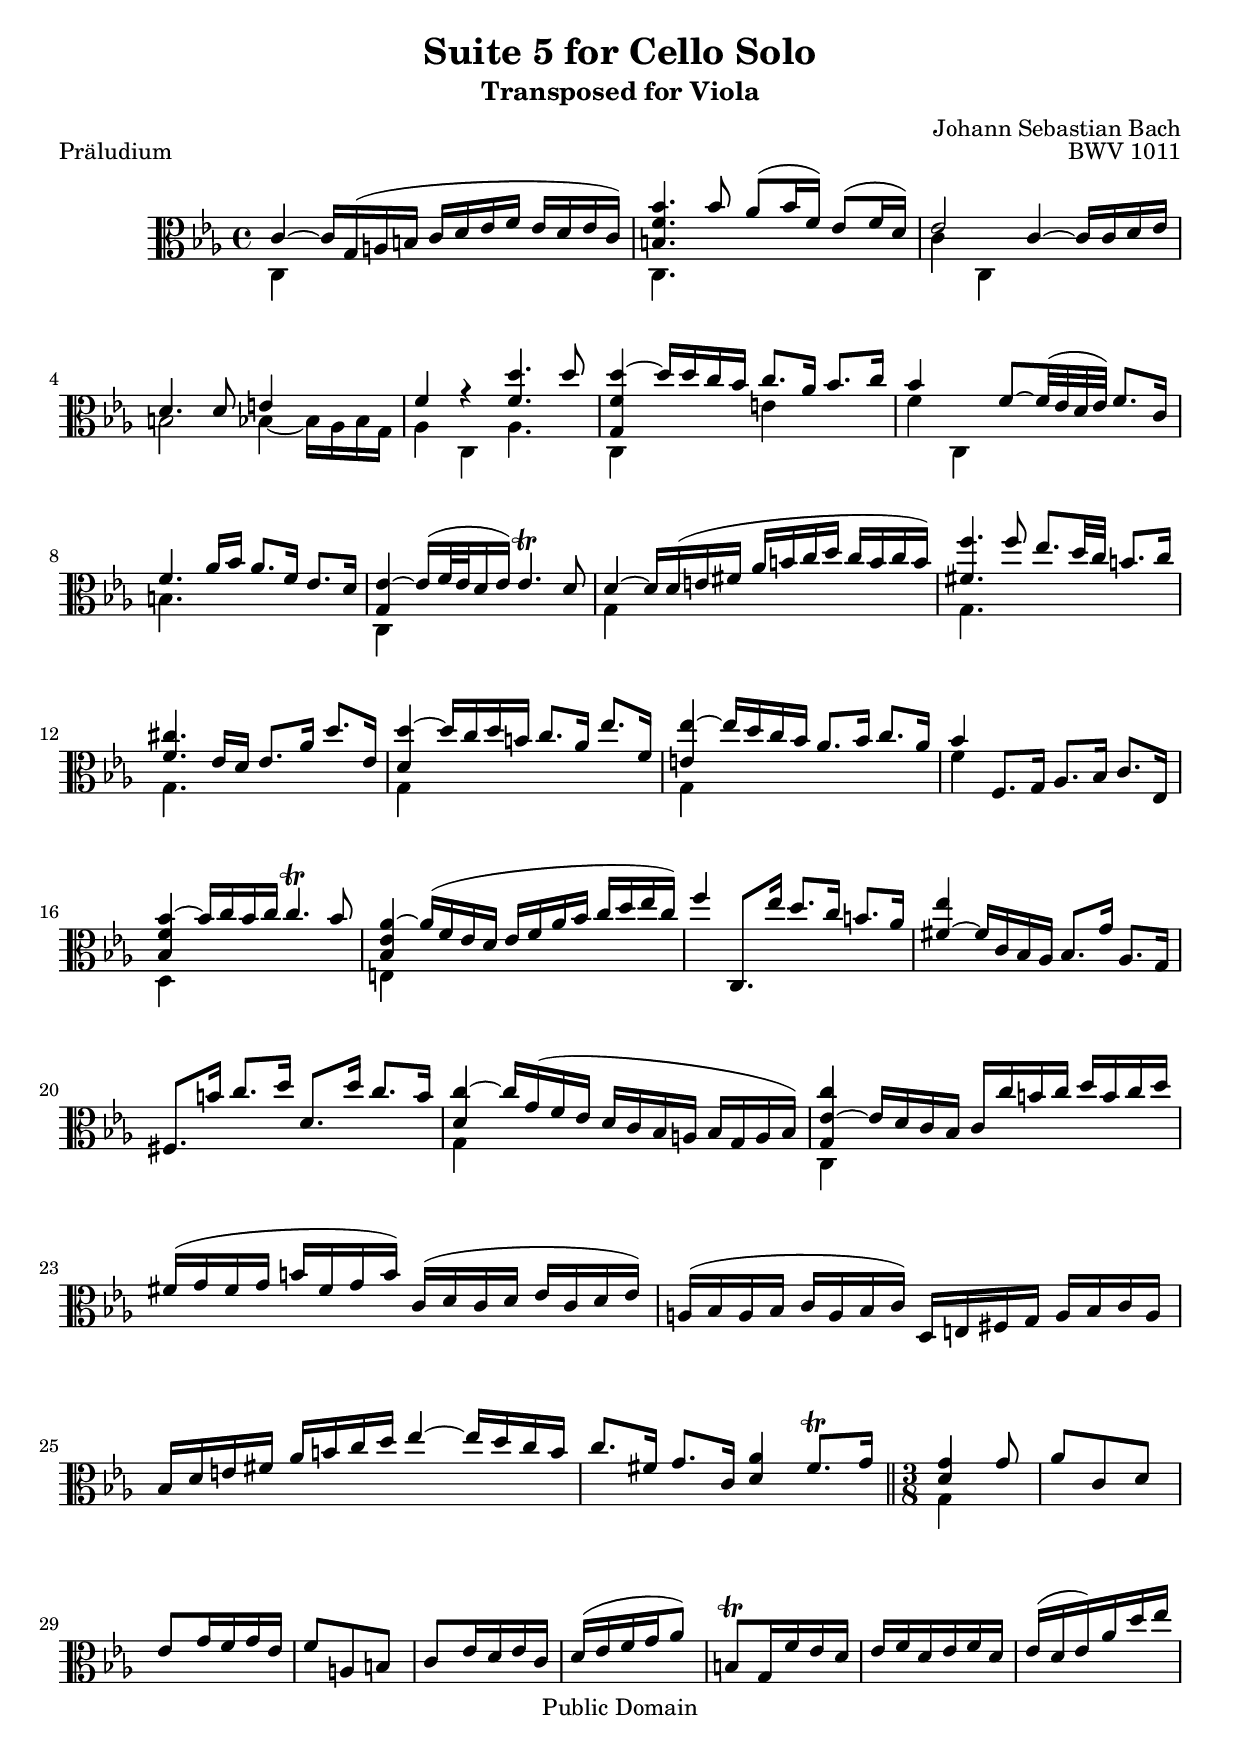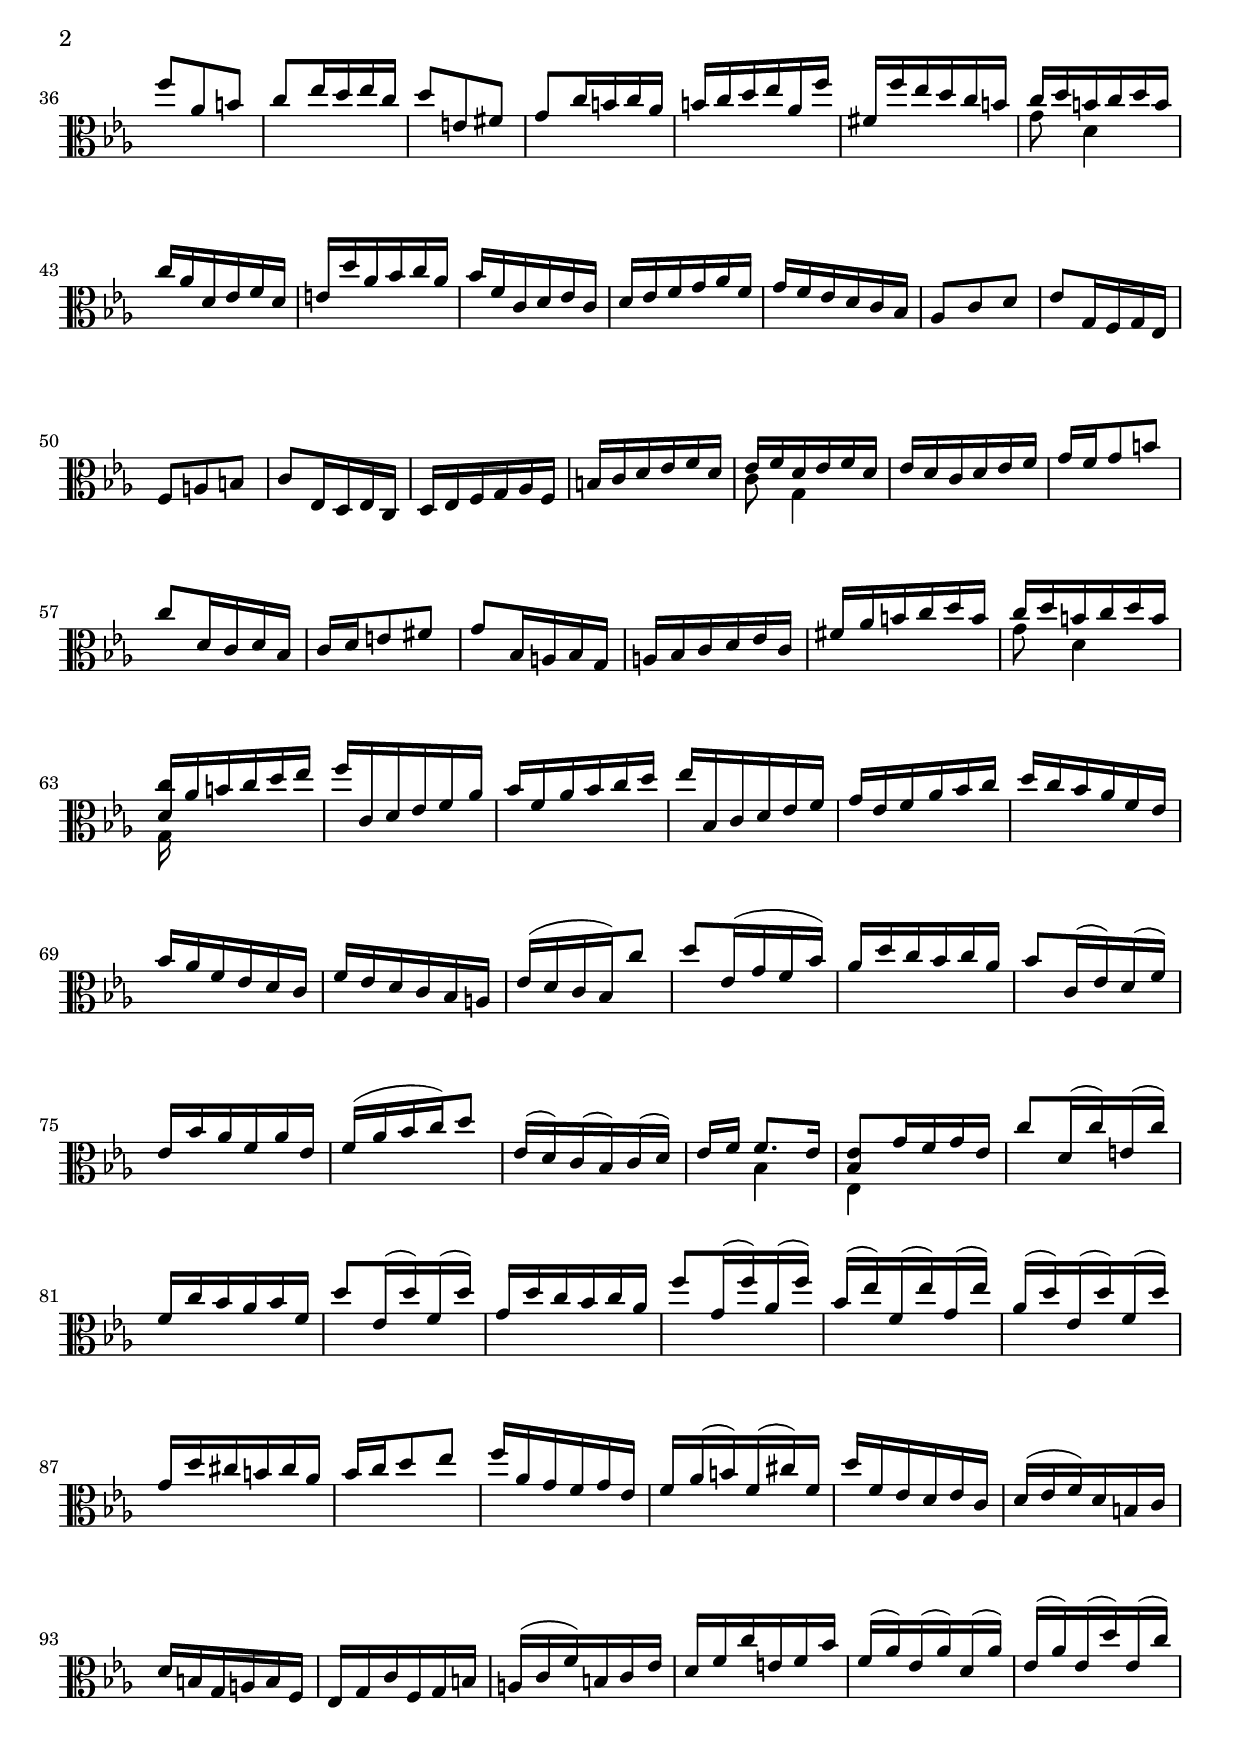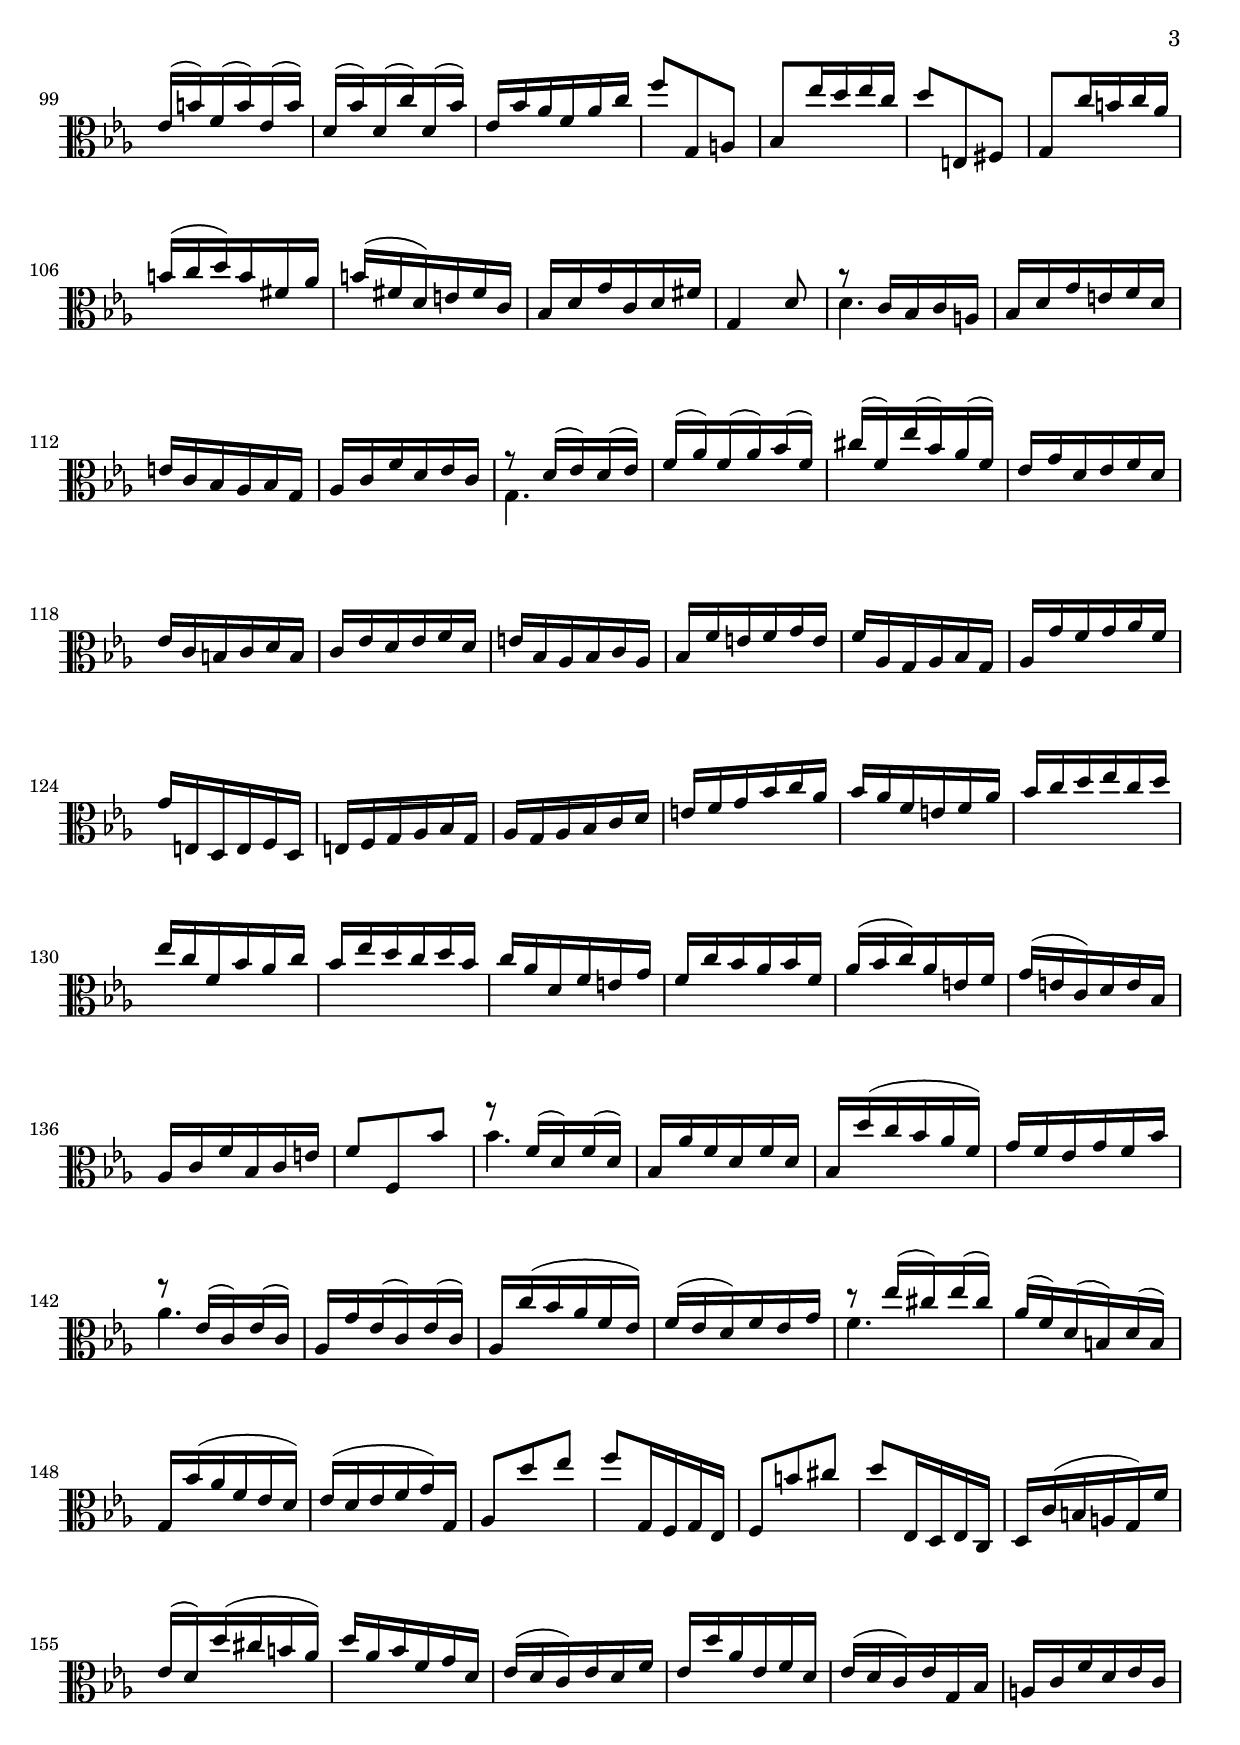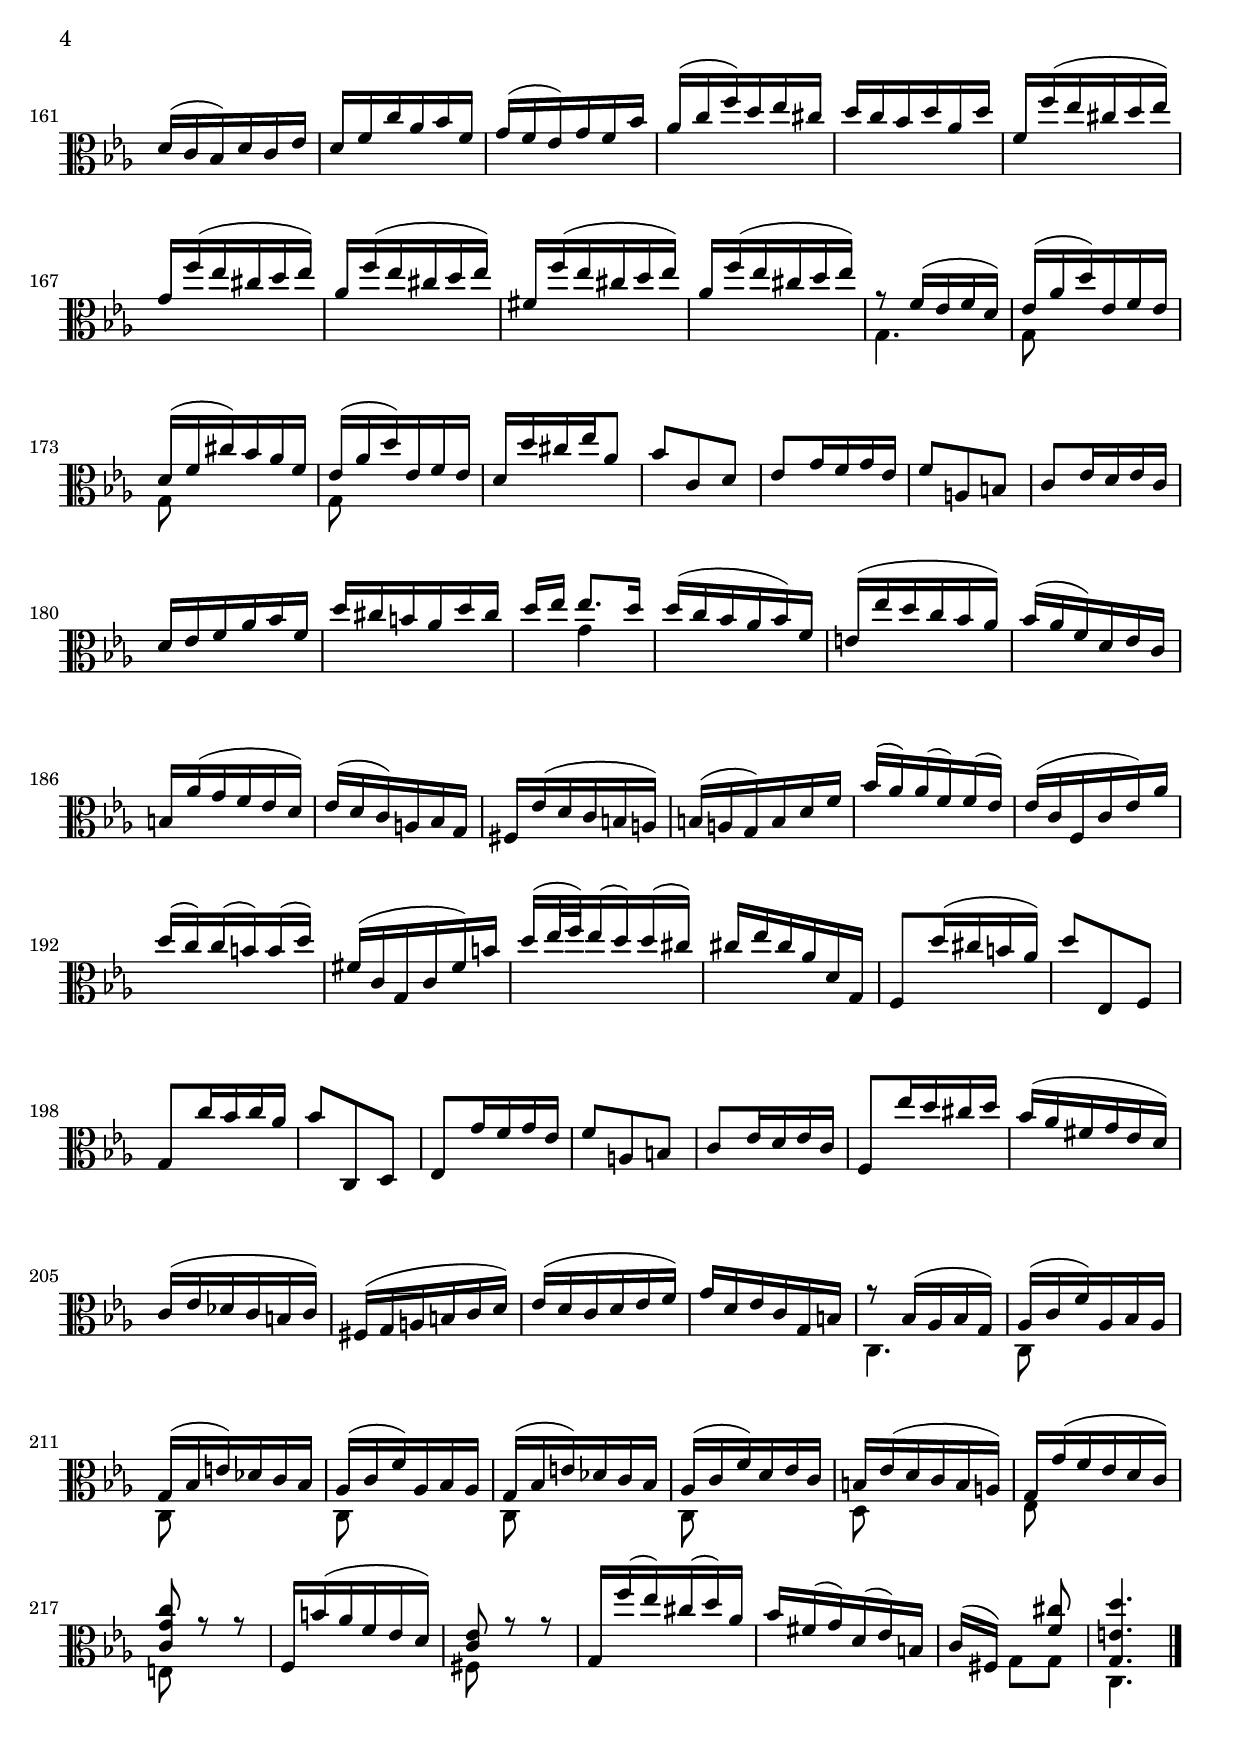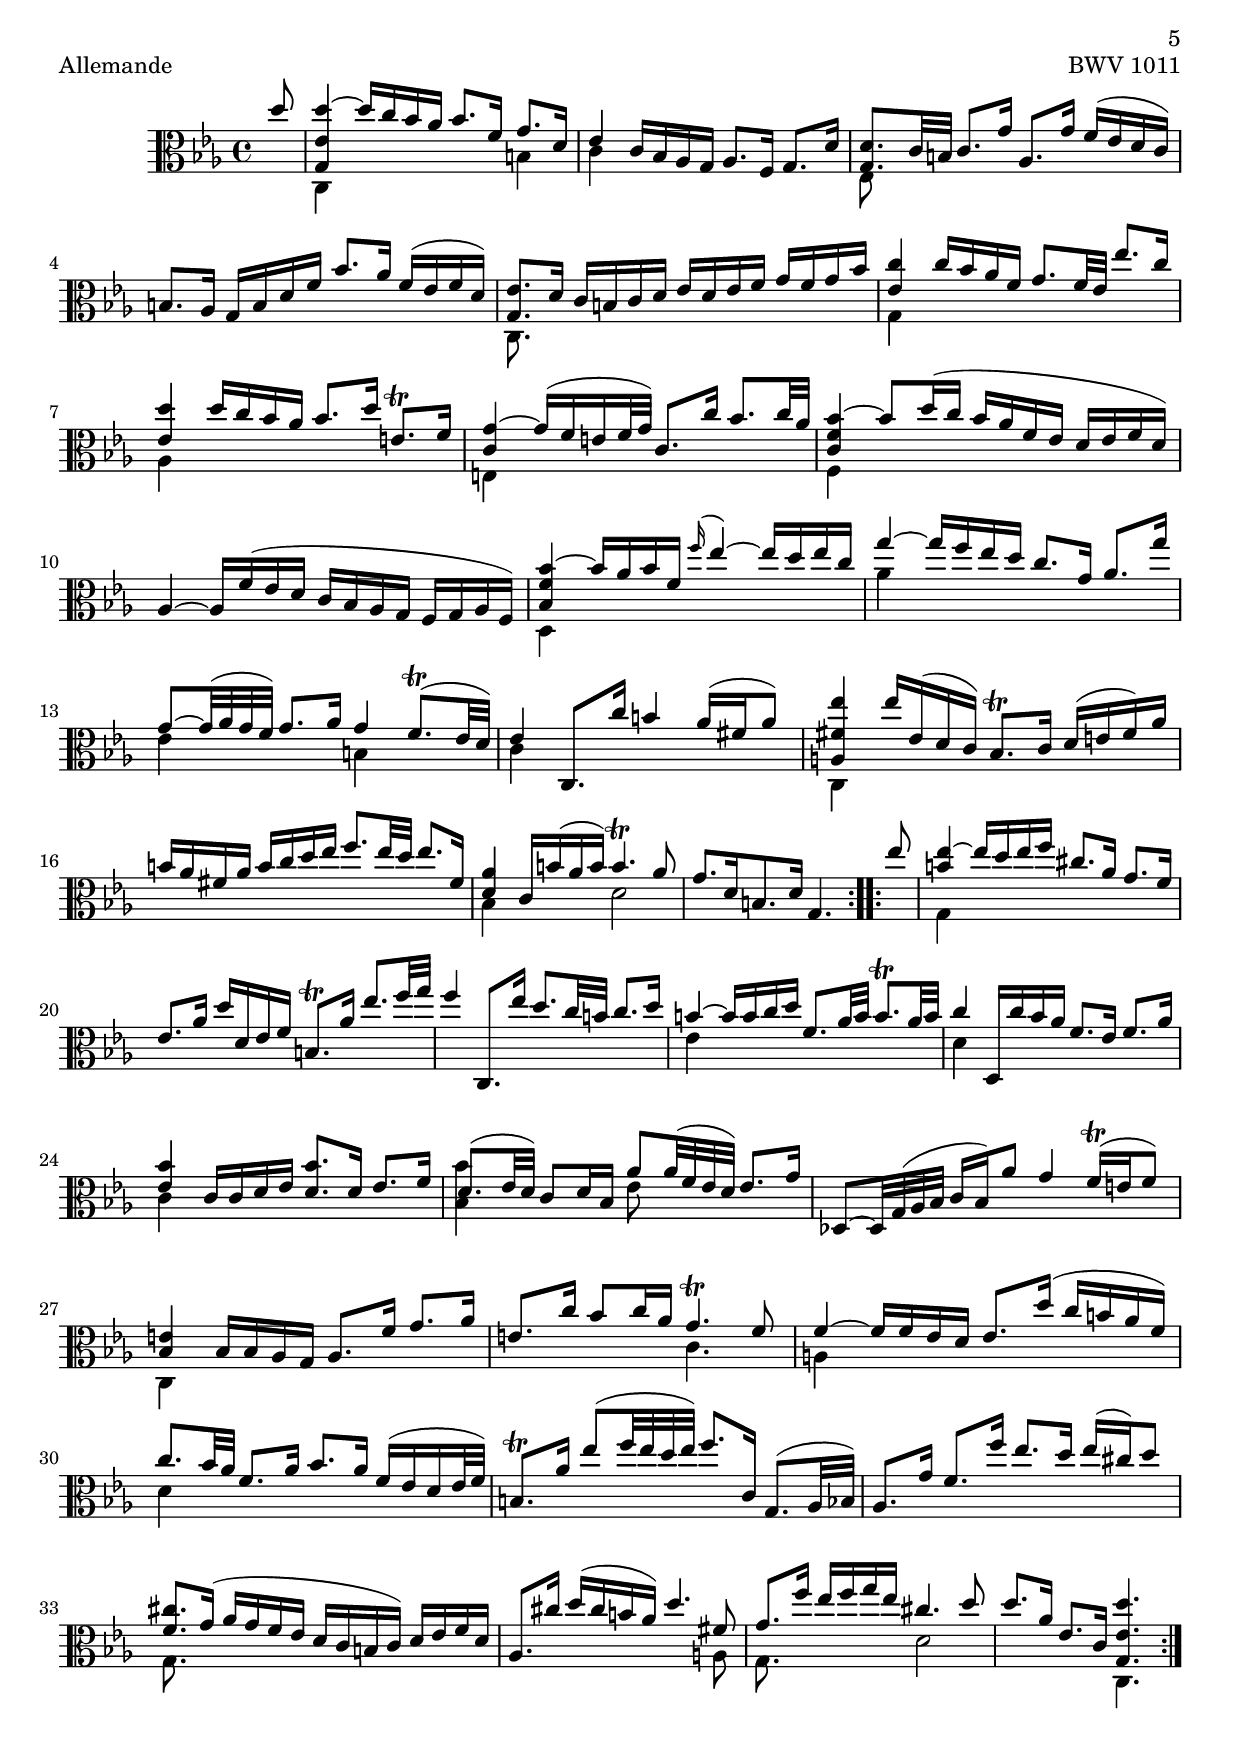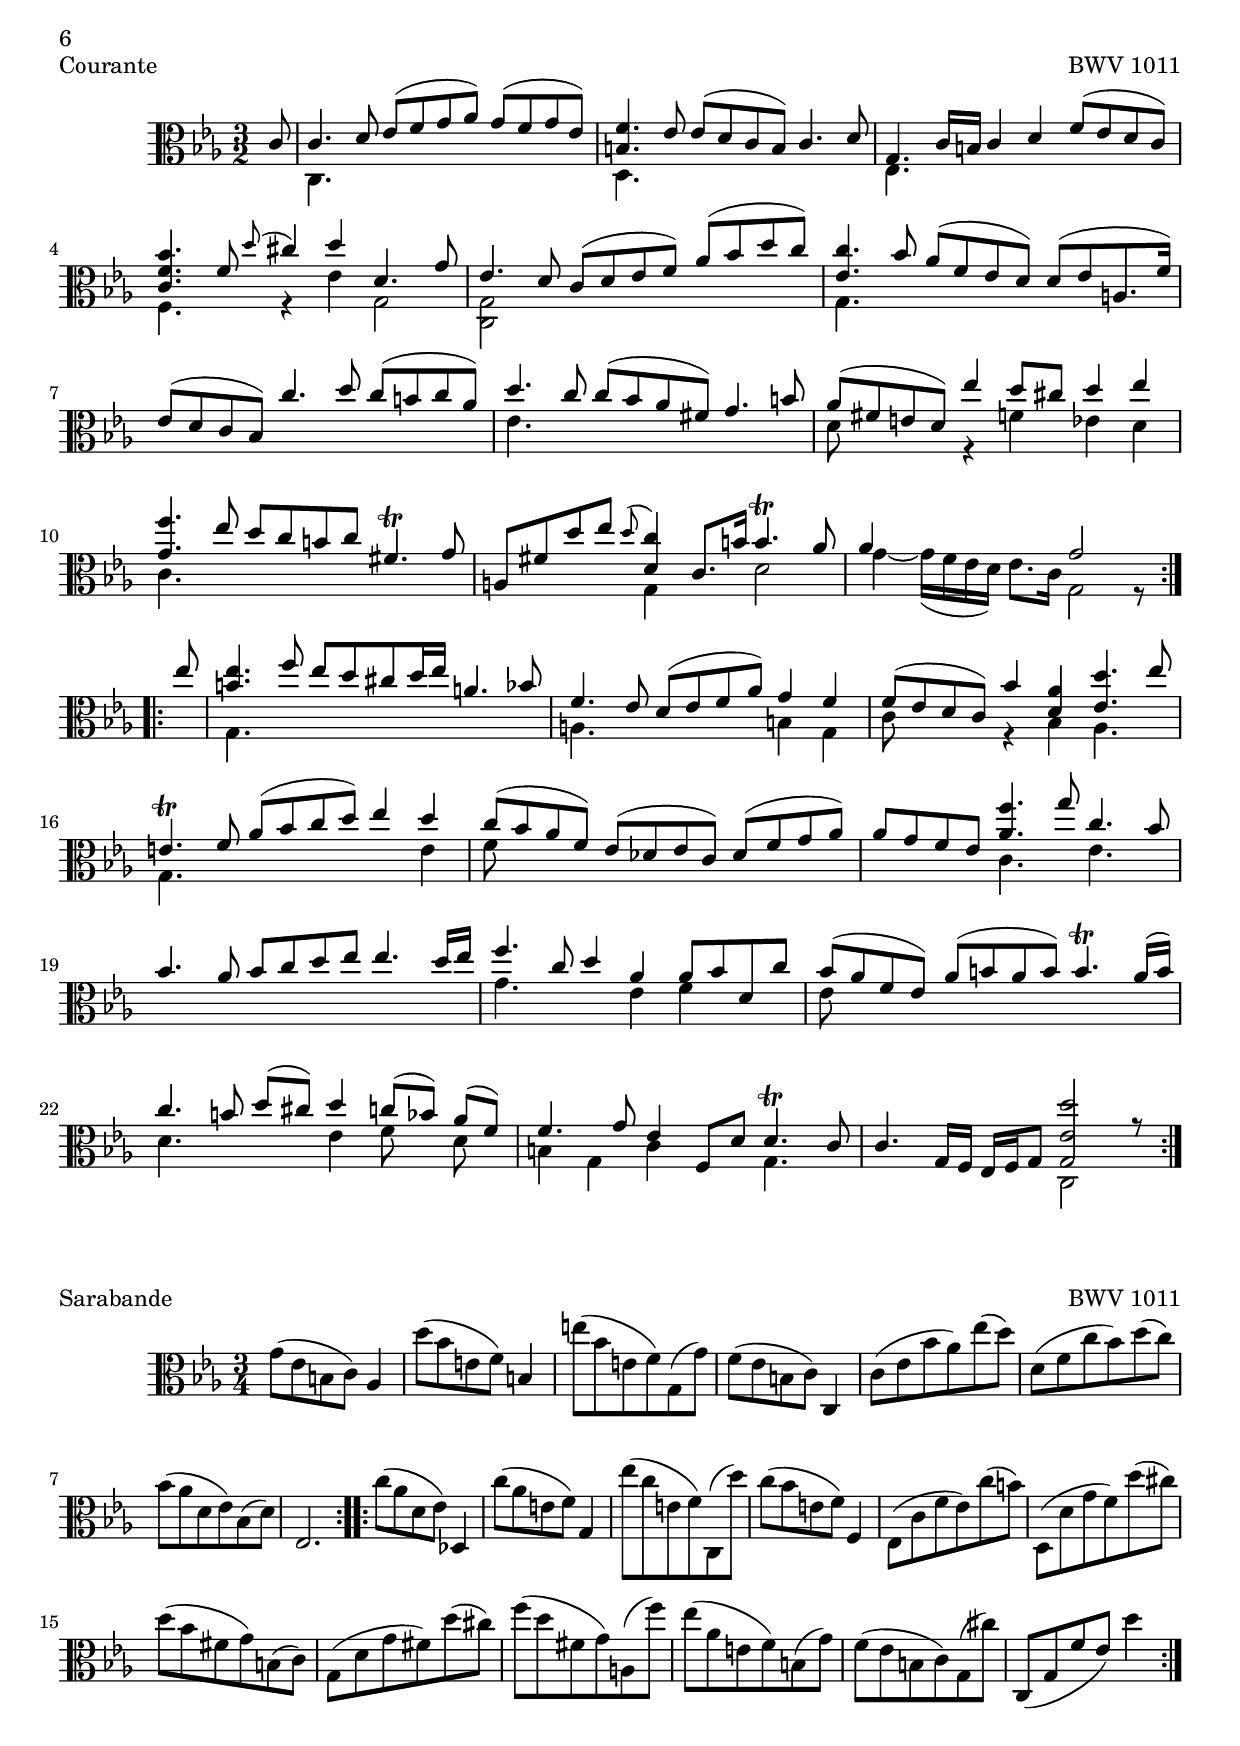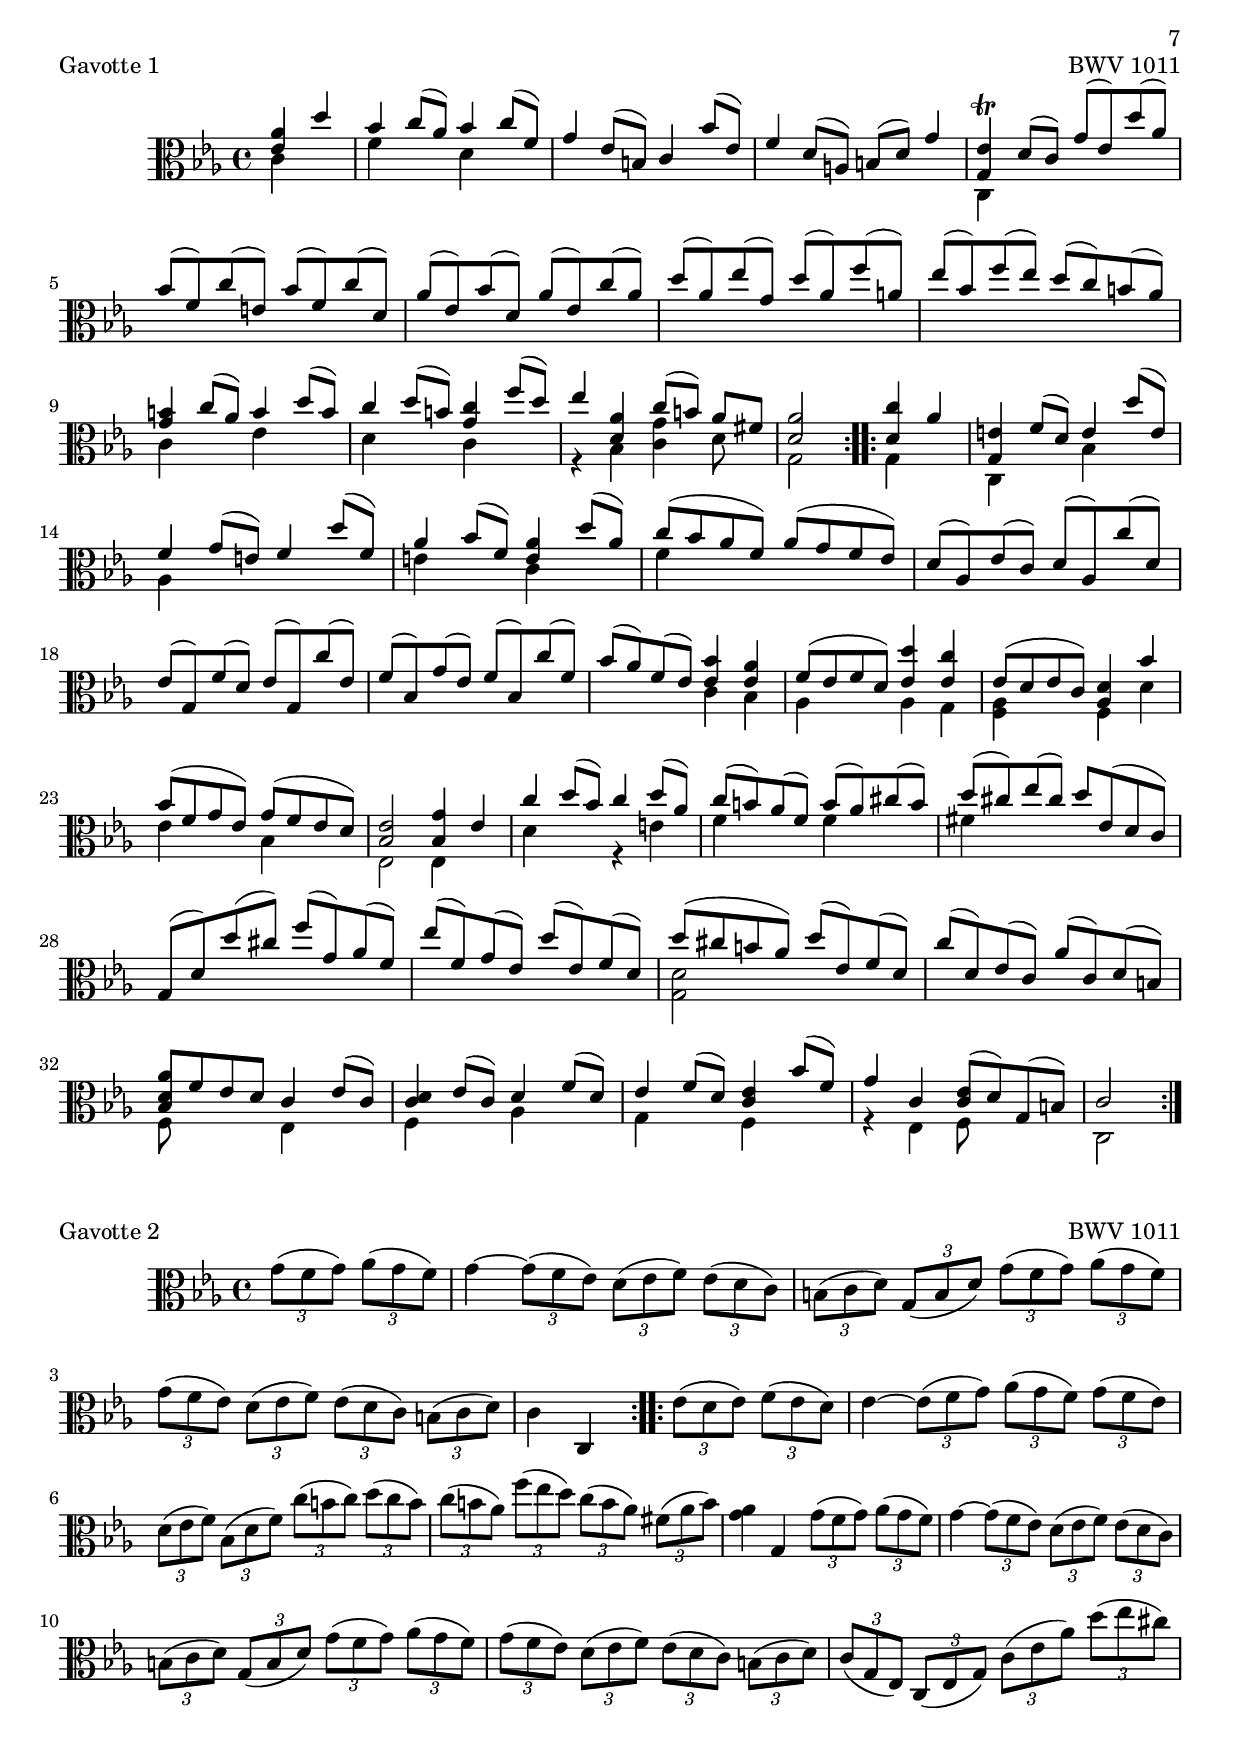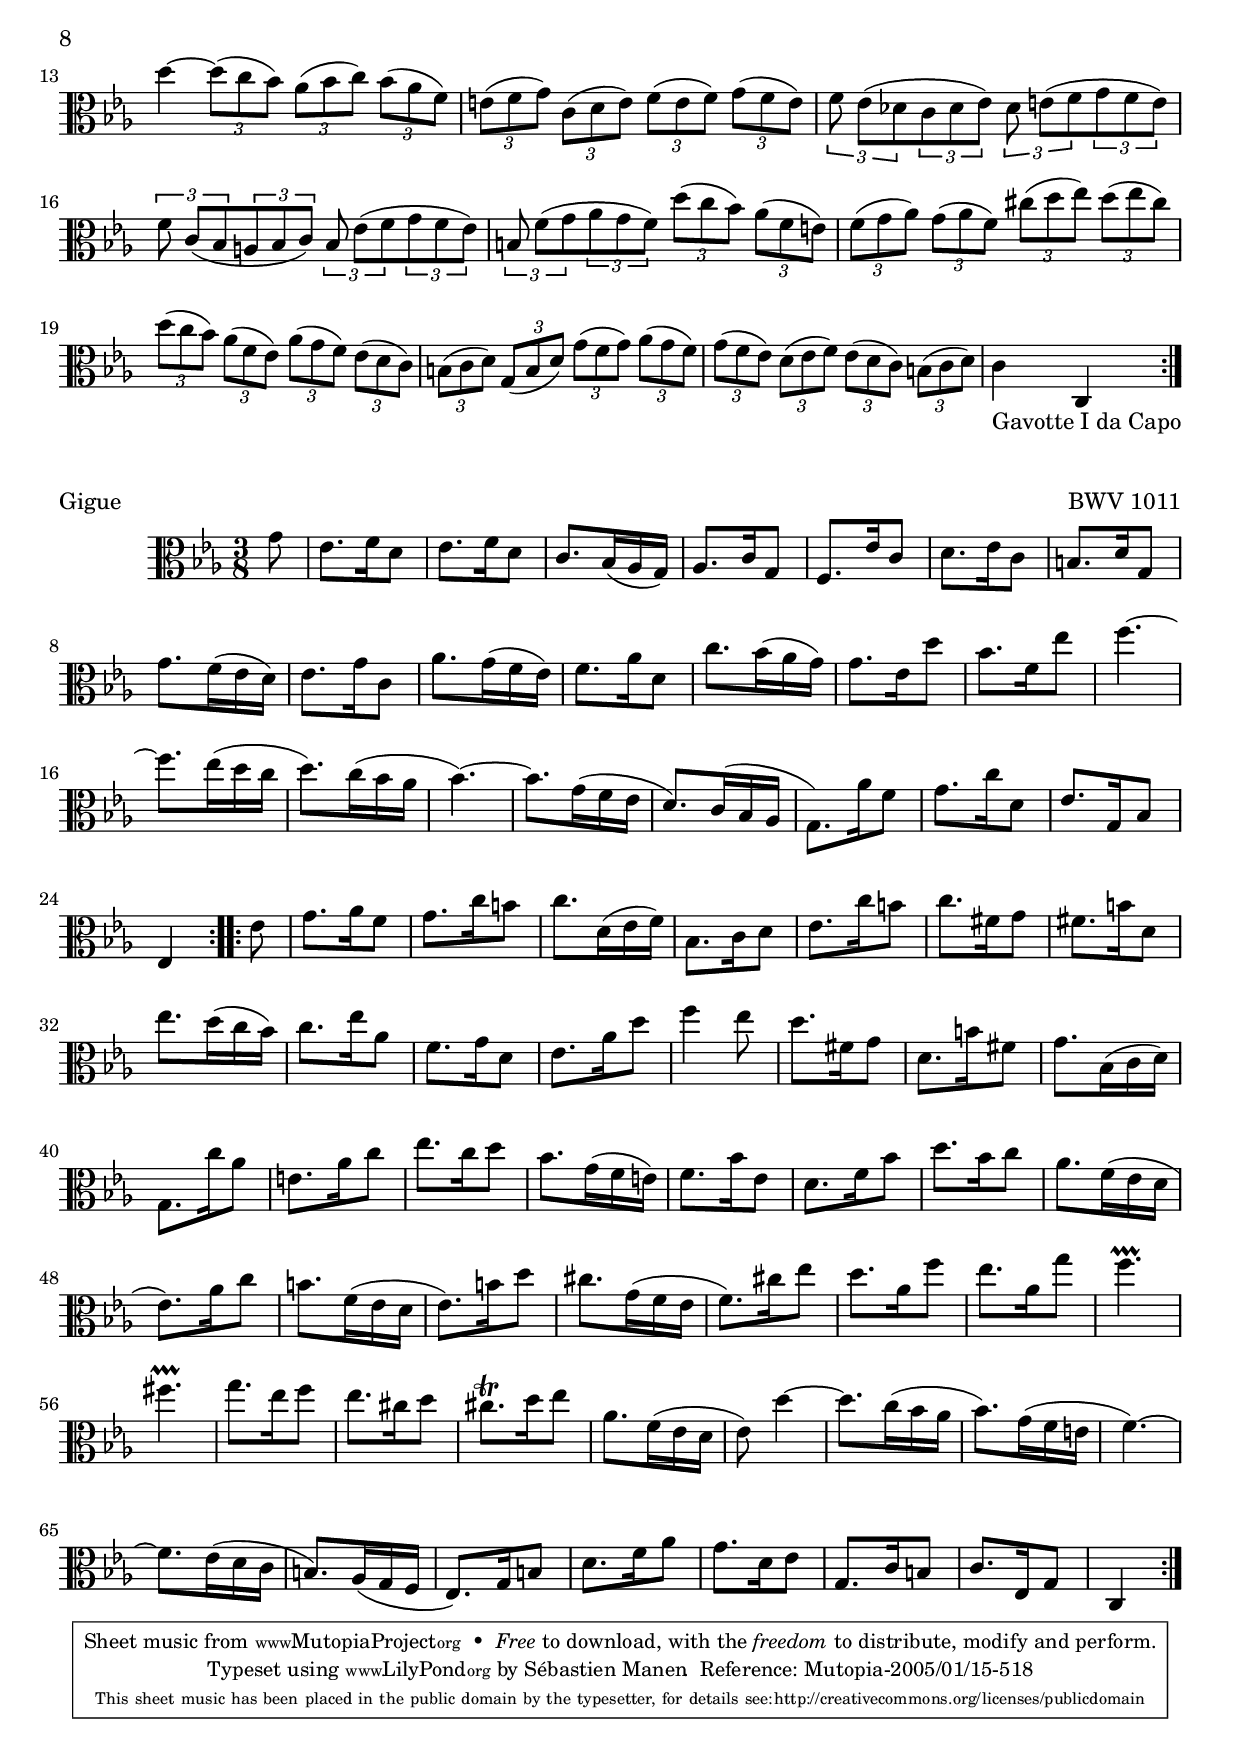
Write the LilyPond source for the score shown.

\version "2.18.2"
% Note - Character set converted to UTF-8 for source repository consistency
% For correct compilation with LilyPond 2.4 this change may need to be reverted

\header {
	title = "Suite 5 for Cello Solo"
	subtitle = "Transposed for Viola"
	opus = "BWV 1011"
	composer = "Johann Sebastian Bach"
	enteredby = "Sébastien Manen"

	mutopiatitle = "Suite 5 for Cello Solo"
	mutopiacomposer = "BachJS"
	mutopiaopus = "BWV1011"
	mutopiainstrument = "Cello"
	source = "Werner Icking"
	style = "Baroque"
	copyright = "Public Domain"
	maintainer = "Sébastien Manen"
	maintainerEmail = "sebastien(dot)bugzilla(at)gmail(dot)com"
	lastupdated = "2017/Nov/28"

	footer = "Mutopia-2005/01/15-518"
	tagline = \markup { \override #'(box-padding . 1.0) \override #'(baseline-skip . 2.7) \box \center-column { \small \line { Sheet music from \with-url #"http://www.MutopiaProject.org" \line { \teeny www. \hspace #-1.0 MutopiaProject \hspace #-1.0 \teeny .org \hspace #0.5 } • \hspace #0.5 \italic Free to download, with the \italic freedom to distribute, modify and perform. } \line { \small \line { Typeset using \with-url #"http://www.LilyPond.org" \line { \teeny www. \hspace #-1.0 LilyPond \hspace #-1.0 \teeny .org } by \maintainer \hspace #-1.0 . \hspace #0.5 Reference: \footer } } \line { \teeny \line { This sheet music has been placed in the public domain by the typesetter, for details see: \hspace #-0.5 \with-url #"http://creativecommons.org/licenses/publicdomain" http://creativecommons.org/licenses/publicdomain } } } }
}

melodyOne =  \relative c {
    \key c \minor 
    \time 4/4
    \set Staff.midiInstrument = "Cello"
    
	c4 ~ c16 [g  (a b ] c [ d es f ] es [ d es c) ] | % 1
	<b f' bes>4. bes'8 as8 [ (bes16 f) ] es8 [ (f16 d) ] | % 2
	es2 c4 ~ c16 [c16 d es ] | % 3
	d4. d8 e4 s4 | % 4
	f4 r4 <f d'>4. d'8 | % 5
	<g,, f' d'>4 ~ d''16 [ d c bes ] c8. [ as16 ] bes8. [ c 16 ] | % 6
	bes4 s4 f8 ~ [f32 ( es d es) ] f8. [ c16 ] | % 7
	f4. as16 [ bes ] as8. [ f16 ] es8. [ d16 ] | % 8
    <g, es'>4 ~ es'16 [ (f32 es d16 es) ] es4. \trill d8 | % 9
    d4 ~ d16 [ d (e fis ] as [ b c d] c [b c b) ] | % 10
	<fis f'>4. f'8 es8. [ d32 c ] b8. [ c16 ] | % 11
	<f, cis'>4. es16 [ d ] es8. [ as16 ] d8. [ es,16 ] | % 12
	<d d'>4 ~ d'16 [ c d b ] c8. [ as16 ] es'8. [ f,16 ] | % 13
	<e es'>4 ~ es'16 [d16 c bes ] as8. [ bes16 ] c8. [ as16 ] | % 14 
	bes4 f,8. [ g16 ] as8. [ bes16 ] c8. [ es,16 ] | % 15
    <bes' f' bes>4 ~ bes'16 [c bes c] c4. \trill bes8 | % 16
    <bes, es as>4 ~ as'16 [(f es d ] es [ f as bes ] c [ d es c) ] | % 17
    f4 c,,8. [ es''16 ] d8. [ c16 ] b8. [ as16 ] | % 18
    <fis es'>4 ~ fis16 [ c16 bes as ] bes8. [ g'16 ] as,8. [ g16 ] | % 19
    fis8. [ b'16 ] c8. [ d16 ] d,8. [ d'16 ] c8. [ b16 ] | % 20
    <d, c'>4 ~ c'16 [g (f es ] d [ c bes a ] bes [ g a bes) ] | % 21
    <g es' c'>4 ~ es'16 [d c bes ] c [ c' b c ] d [ b c d ] | % 22
    fis,16 [ (g fis g ] b [ fis g b) ] c, [ (d c d ] es [c d es) ] | % 23
    a,16 [ (bes a bes ] c [ a bes c) ] d, [ e fis g ] a [ bes c a ] | % 24
    bes16 [ d e fis ] as [ b c d ] es4 ~ es16 [d c b ] | % 25
    c8. [ fis,16 ] g8. [ c,16 ] <d as'>4 fis8. \trill [g16] \bar "||"  % 26

	\time 3/8 
	<d g >4 g8 | % 27
    as8 [c,8 d] | % 28
    es8 [g16 f g es ] | % 29
    f8 [a, b] | % 30
    c8 [es16 d es c ] | % 31
    d16 [( es f g as8)] | % 32
    b,8 \trill [g16 f' es d ] | % 33
    es16 [ f d es f d ] | % 34
    es16 [ (d es) as d es ] | % 35
    f8 [as, b] | % 36
    c8 [es16 d es c ] | % 37
    d8 [e, fis] | % 38
    g8 [c16 b c as ] | % 39
    b16 [ c d es as, f' ] | % 40
    fis,16 [ f' es d c b ] | % 41
    c16 [ d b c d b ] | % 42
    c16 [ as d, es f d ] | % 43
    e16 [ d' as bes c as ] | % 44
    bes16 [ f c d es c ] | % 45
    d16 [ es f g as f ] | % 46
    g16 [ f es d c bes ] | % 47
    as8 [c d] | % 48
    es8 [g,16 f g es ] | % 49
    f8 [a b] | % 50
    c8 [es,16 d es c ] | % 51
    d16 [ es f g as f ] | % 52
    b16 [ c d es f d ] | % 53
    es16 [ f d es f d ] | % 54
    es16 [ d c d es f ] | % 55
    g16 [ f g8 b] | % 56
    c8 [d,16 c d bes ] | % 57
    c16 [ d e8 fis] | % 58
    g8 [bes,16 a bes g ] | % 59
    a16 [ bes c d es c ] | % 60
    fis16 [ as b c d b ] | % 61
    c16 [ d b c d b ] | % 62
    <d, c'>16 [ as' b c d es] | % 63
    f16 [ c, d es f as ] | % 64
    bes16 [ f as bes c d] | % 65
    es16 [ bes, c d es f ] | % 66
    g16 [ es f as bes c ] | % 67
	d16 [ c bes as f es ] | % 68
    bes'16 [ as f es d c ] | % 69
    f16 [ es d c bes a ] | % 70
    es'16 [ (d c bes) c'8] | % 71
    d8 [ es,16 (g f bes) ] | % 72
    as16 [d c bes c as ] | % 73
    bes8 [ c,16 (es) d (f) ] | % 74
    es16 [ bes' as f as es ] | % 75
    f16 [ (as bes c) d8 ] | % 76
    es,16 [ (d) c (bes) c (d) ] | % 77
    es16 [ f ] f8. [es16] | % 78
    <bes es>8 [g'16 f g es ] | % 79
    c'8 [ d,16 (c') e, (c') ] | % 80
    f,16 [ c' bes as bes f ] | % 81
    d'8 [ es,16 (d') f, (d') ] | % 82
    g,16 [ d' c bes c as ] | % 83
    f'8 [ g,16 (f') as, (f') ] | % 84
    bes,16 [ (es) f, (es') g, (es') ] | % 85
    as,16 [ (d) es, (d') f, (d') ] | % 86
    g,16 [ d' cis b cis as ] | % 87
    bes16 [ c16 d8 es] | % 88
    f16 [ as, g f g es ] | % 89
    f16 [ as (b) f (cis') f, ] | % 90
    d'16 [ f, es d es c ] | % 91
    d16 [ (es f) d b c ] | % 92
    d16 [ b g a b f ] | % 93
    es16 [ g c f, g b ] | % 94
    a16 [( c f) b, c es ] | % 95
    d16 [ f c' e, f bes ] | % 96
    f16 [ (as) es (as) d, (as') ] | % 97
    es16 [ (as) es (d') es, (c') ] | % 98
    es,16 [ (b') f (b) es, (b') ] | % 99
    d,16 [ (bes') d, (c') d, (bes') ] | % 100
    es,16 [ bes' as f as c ] | % 101
    f8 [g,,8 a8 ]| % 102
    bes8 [ es'16 d es c ] | % 103
    d8 [e,,8 fis8 ]| % 104
    g8 [ c'16 b c as ] | % 105
    b16 [ (c d ) b fis as ] | % 106
    b16 [ (fis d) e fis c ] | % 107
    bes16 [ d g c, d fis ] | % 108
    g,4 d'8 | % 109
	r8 c16 [ bes c a ] | % 110
    bes16 [ d g e f d ] | % 111
    e16 [ c bes as bes g ] | % 112
    as16 [ c f d es c ] | % 113
    r8 d16 [ (es) d (es)] | % 114
    f16 [ (as) f (as) bes (f) ] | % 115
    cis'16 [ (f,) es' (bes) as (f) ] | % 116
    es16 [ g d es f d ] | % 117
    es16 [ c b c d b ] | % 118
    c16 [ es d es f d ] | % 119
    e16 [ bes as bes c as ] | % 120
    bes16 [ f' e f g e ] | % 121
    f16 [ as, g as bes g ] | % 122
    as16 [ g' f g as f ] | % 123
    g16 [ e, d e f d ] | % 124
    e16 [ f g as bes g ] | % 125
    as16 [ g as bes c d ] | % 126
    e16 [ f g bes c as ] | % 127
    bes16 [ as f e f as ] | % 128
    bes16 [ c d es c d ] | % 129
    es16 [ c f, bes as c ] | % 130
    bes16 [ es d c d bes ] | % 131
    c16 [ as d, f e g ] | % 132
    f16 [ c' bes as bes f ] | % 133
    as16 [ (bes c) as e f ] | % 134
    g16 [ (e c) d e bes ] | % 135
    as16 [ c f bes, c e ] | % 136
    f8 f,8 bes'8 | % 137
    r8 f16 [ (d) f (d) ] | % 138
    bes16 [ as' f d f d ] | % 139
    bes16 [ d' (c bes as f) ] | % 140
    g16 [ f es g f bes ] | % 141
    r8 es,16 [ (c) es (c) ] | % 142
    as16 [ g' es (c) es (c) ] | % 143
    as16 [ c' (bes as f es) ] | % 144
    f16 [ (es d) f es g ] | % 145
	r8 es'16 [ (cis) es (cis) ] | % 146
    as16 [ (f) d (b) d (b) ] | % 147
    g16 [ bes' (as f es d) ] | % 148
    es16 [ (d es f g) g, ] | % 149
    as8 [d' es] | % 150
    f8 [g,,16 f g es ] | % 151
    f8 [b' cis] | % 152
    d8 [es,,16 d es c ] | % 153
    d16 [ c' (b a g) f' ] | % 154
    es16 [ (d) d' ( cis b as) ] | % 155
    d16 [ as bes f g d ] | % 156
    es16 [ (d c) es d f ] | % 157
    es16 [ d' as es f d ] | % 158
    es16 [ (d c) es g, bes ] | % 159
    a16 [ c f d es c ] | % 160
    d16 [ (c bes) d c es ] | % 161
    d16 [ f c' as bes f ] | % 162
    g16 [ (f es) g f bes ] | % 163
    as16 [ (c f) d es cis ] | % 164
    d16 [ c bes d as d ] | % 165
    f,16 [ f' (es cis d es) ] | % 166
    g,16 [ f' (es cis d es) ] | % 167
    as,16 [ f' (es cis d es) ] | % 168
    fis,16 [ f' (es cis d es)] | % 169
    as,16 [ f' (es cis d es) ] | % 170
    r8 f,16 [ (es f d) ] | % 171
    es16 [ (as d) es, f es ] | % 172
    d16 [ (f cis') bes as f ] | % 173
    es16 [ (as  d) es, f es ] | % 174
    d16 [ d' cis es as,8 ] | % 175
    bes8 [c, d] | % 176
    es8 [g16 f g es ] | % 177
    f8 [a, b] | % 178
    c8 [ es16 d es c ] | % 179
    d16 [ es f as bes f ] | % 180
    d'16 [ cis b as d cis ] | % 181
    d16 [es] es8. [d16]] | % 182
    d16 [ (c bes as bes) f ] | % 183
    e16 [ (es' d c bes as) ] | % 184
    bes16 [(as f) d es c ] | % 185
    b16 [ as' (g f es d) ] | % 186
    es16 [ (d c) a bes g ] | % 187
    fis16 [ es' (d c b a) ] | % 188
    b16 [ (a g) b d f ] | % 189
    bes16 [ (as) as (f) f (es) ] | % 190
    es16 [ (c f, c' es) as ] | % 191
    d16 [ (c) c (b) b (d) ] | % 192
    fis,16 [ (c g c fis) b ] | % 193
    d16 [ (es32 f) es16 (d) d (cis) ] | % 194
    cis16 [ es cis as d, g, ] | % 195
    f8 [d''16 ( cis b as) ] | % 196
    d8 [es,, f] | % 197
    g8 [c'16 bes c as] | % 198
    bes8 [c,, d] | % 199
    es8 [g'16 f g es ] | % 200
    f8 [a, b] | % 201
    c8 [es16 d es c ] | % 202
    f,8 [es''16 d cis d ] | % 203
    bes16 [ (as fis g es d) ] | % 204
    c16 [ (es des c b c) ] | % 205
    fis,16 [ (g a b c d) ] | % 206
    es16 [ (d c d es f) ] | % 207
    g16 [ d es c g b ] | % 208
    r8 bes16 [ (as bes g) ] | % 209
    as16 [ (c f) as, bes as ] | % 210
    g16 [ (bes e) des c bes ] | % 211
    as16 [ (c f) as, bes as ] | % 212
    g16 [ (bes e) des c bes ] | % 213
    as16 [ (c f) d es c ] | % 214
    b16 [ es (d c b a) ] | % 215
    g16 [ g' (f es d c) ] | % 216
    <c g' c>8 r8 r8 | % 217
    f,16 [ b' (as f es d) ] | % 218
    <c es>8 r8 r8 | % 219
    g16 [ f'' (es) cis (d) as ] | % 220
    bes16 [ fis (g) d (es) b ] | % 221
    c16 [ (fis,) ] s8 <f' cis'> | % 222
    <g, e' d'>4. \bar "|." % 223

    }

melodyTwo =  \relative c, {
	c4 s2. | % 1
	c4. s2 s8 | % 2
    c'4 c,4 s2 | % 3
	b'2 bes4 ~ bes16 [ as bes g] | % 4
    as4 c,4 as'4. s8 | % 5
    c,4 s4 e'4 s4 | % 6
	f4 c,4 s2 | % 7
    b'4. s2 s8 | % 8
	c,4 s2. | % 9
	g'4 s2. | % 10
	g4. s8 s2 | % 11
	g4. s8 s2 | % 12
	g4 s2. | % 13
    g4 s2. | % 14
	f'4 s2. | % 15
    d,4 s2. | % 16
	e4 s2. | % 17
	s1*3 | % 20
	g4 s2. | % 21
	c,4 s2. | % 22
	s1*4   \bar "||"   % 26
	
	\time 3/8
	g'4 s8 | % 27
    s4.*14 | % 41
	g'8 d4 | % 42
    s4.*11 | % 53
    c8 g4 | % 54
	s4.*7 | % 61
    g'8 d4 | % 62
    g,16 s16 s4 | % 63
	s4.*14 | % 76
    s8 bes4 | % 77
    es,4 s8 | % 78
	s4.*30 | % 109
	d'4. | % 110
	s4.*3 | % 113
	g,4. | % 114
	s4.*23 | % 137
	bes'4. | % 138
	s4.*3 | % 141
	as4. | % 142
	s4.*3 | % 144
	f4. | % 145
	s4.*24 | % 170
    g,4. | % 171
	g8 s4 | % 172
    g8 s4 | % 173
    g8 s4 | % 174
    s4.*7 | % 181
	s8 g'4 | % 182
    s4.*26 | % 208
	c,,4. | % 209
    c8 s4 | % 210
    c8 s4 | % 211
    c8 s4 | % 212
    c8 s4 | % 213
    c8 s4 | % 214
    d8 s4 | % 215
    es8 s4 | % 216
    e8 s4 | % 217
	s4. | % 218
    fis8 s4 | % 219
	s4.*2 | % 220
	s8 g8 [ g ] | % 221
    c,4.  \bar "|." % 222

    }


% The score definition

prelude = << \melodyOne \\ \melodyTwo >>


melodyOne =  \relative d' {
    \key c \minor 
    \time 4/4
    \set Staff.midiInstrument = "cello"
    
    \repeat volta 2 {
		\partial 8 d8 | % 0
		<g,, es' d'>4 ~ d''16 [ c16 bes as ] bes8. [ f16 ] g8. [ d16 ] | % 1
		es4 c16 [ bes as g ] as8. [ f16 ] g8. [ d'16 ] | % 2
		<g, d'>8. [ c32 b32 ] c8. [ g'16 ] as,8. [ g'16 ] f [ (es d c) ] | % 3
		b8. [ as16 ] g [ b d f ] bes8. [ as16 ] f [ (es f d) ] | % 4
		<g, es'>8. [ d'16 ] c [ b c d ] es [ d es f ] g [ f g bes ] | % 5
		<es, c'>4 c'16 [bes as f ] g8. [ f32 es32 ] es'8. [ c16 ] | % 6
		<es, d'>4 d'16 [ c16 bes as] bes8. [ d16 ] e,8. \trill [ f16 ] | % 7
		<c g'>4 ~ g'16 [ (f e f32 g) ] c,8. [ c'16 ] bes8. [ c32 as ] | % 8
		<c, f bes>4 ~ bes'8 [ d16 (c ] bes [ as f es ] d [ es f d) ] | % 9
		as4 ~ as16 [f' (es d] c [bes as g] f [g as f)] | % 10
		< bes f' bes>4 ~ bes'16 [ as bes f] \appoggiatura f'16 es4 ~ es16 [d es c] | % 11
		g'4 ~ g16 [ f es d] c8. [ g16 ] as8. [ g'16] | % 12
		g,8 ~ [ g32 ( as g f)] g8. [as16] g4 f8. \trill [ (es32 d)] | % 13
		es4 c,8. [c''16] b4 as16 [ (fis as8) ] | % 14
		<a, fis' es'>4 es''16 [ es, ( d c) ] bes8. \trill [ c16 ] d [ (e fis) as ] | % 15
		b16 [ as  fis as ] b [ c d es ] f8. [ es32 d32 ] es8. [ fis,16 ] | % 16
		<d as'>4 c16 [  b' ( as b)] b4. \trill as8 | % 17
		g8. [ d16 b8. d16] g,4. % 18
	}
	\repeat volta 2 {
		es''8 | % 0
		<b es>4 ~ es16 [ d es f ] cis8. [ as16 ] g8. [ f16 ] | % 19
		es8. [ as16 ] d [ d, es f ] b,8. \trill [ as'16 ] es'8. [ f32 g ] | % 20
		f4 c,,8. [ es''16 ] d8. [ c32 b ] c8. [ d16 ] | % 21
		b4 ~ b16 [ b c d ] f,8. [ as32 b ] b8. \trill [ as32 b] | % 22
		c4 d,,16 [ c'' bes as ] f8. [ es16 ] f8. [ as16 ] | % 23
		<es bes'>4 c16 [c d es ] <d bes'>8. [ d16 ] es8. [ f16 ] | % 24
		d8. [ (es32 d) ] c8 [ d16 bes ] as'8 [as32 (f es d)] es8. [ g16 ] | % 25
		des,8 ~ [ des32 g (as bes ] c16 [ bes) as'8 ] g4 f16 \trill [ (e f8) ] | % 26
		<bes, e>4 bes16 [ bes as g ] as8. [ f'16 ] g8. [ as16 ] | % 27
		e8. [ c'16 ] bes8 [ c16 as ] g4. \trill f8 | % 28
		f4 ~ f16 [ f es d ] es8. [ d'16 ] (c [ b as f) ] | % 29
		c'8. [ bes32 as ] f8. [ as16 ] bes8. [ as16 ] f [ (es d es32 f) ] | % 30
		b,8. \trill [ as'16 ] es'8 [ (f32 es d es) ] f8. [ c,16 ] g8. [ (as32 bes) ] | % 31
		as8. [ g'16 ] f8. [ f'16 ] es8. [ d16 ] es [ (cis) d8 ] | % 32
		<f, cis'>8. [g16 ] (as [ g f es ] d [ c  b c)] d [ es f d ] | % 33
		as8. [ cis'16 ] d [ (cis b as)] d4. fis,8 | % 34
		g8. [ f'16 ] es [ f g es ] cis4. d8 | % 35
		d8. [ as16 ] es8. [ c16 ] <g es' d'>4.  % 36

	}
}


melodyTwo =  \relative c {
    \repeat volta 2 {
		\partial 8 s8 | % 0
		c,4 s2 b'4 | % 1
		c4 s2. | % 2
		es,8 s4. s2 | % 3
		s1 | % 4
		c8. s16 s2. | % 5
		g'4 s2. | % 6
		as4 s2. | % 7
		e4 s2. | % 8
    	f4 s2. | % 9
		s1 | % 10
    	d4 s2. | % 11
		as''4 s2. | % 12
    	es4 s4 b4 s4 | % 13
		c4 s2. | % 14
		c,4 s2. | % 15
    	s1 | % 16
    	bes'4 s4 d2 | % 17
		s2 s4 s8 % 18
	}
	
	\repeat volta 2 {
		 s8 | % 0
		g,4 s2. | % 19
		s1*2| % 21
		es'4 s2. | % 22
		d4 s2. | % 23
		c4 s2. | % 24
		<bes bes'>4 s4 es8 s4. | % 25
		s1 | % 26
		c,4 s2. | % 27
		s2 c'4. s8 | % 28
		a4 s2. | % 29
		d4 s2. | % 30
		s1 | % 31
		s1 | % 32
		g,8. s16 s2. | % 33
		s2. s8 a8 | % 34
		g8. s16 s4 d'2 | % 35
		s2 c,4. % 36
 	}    
}


% The score definition

allemande = << \melodyOne \\ \melodyTwo >>

melodyOne =  \relative c {
    \set Staff.midiInstrument = "cello"
    \key c \minor 
    \time 3/2
    
    \repeat volta 2{
		\partial 8 c8 | % 0
		c4. d8 es [ (f g as) ] g [ (f g es) ] | % 1
		<b f'>4. es8 es [ (d c b) ] c4. d8 | % 2
		g,4. c16 [ b16 ] c4 d4 f8 [ (es d c) ] | % 3
		<c f bes>4. f8 \appoggiatura d'8 cis4 d4 d,4. g8 | % 4
		es4. d8 c [(d es f)] as [(bes d c)] | % 5
		<es, c'>4. bes'8 as [( f es d)] d [( es a,8. f'16)] | % 6
		es8 [(d c bes)] c'4. d8 c [( b c as)] | % 7
		d4. c8 c [(bes as fis)] g4. b8 | % 8
		as8 [( fis e d)] es'4 d8 [cis ] d4 es | % 9
		<g, f'>4. es'8 d [ c b c] fis,4. \trill g8 | % 10
		a,8 [ fis' d' es ] \appoggiatura d8 <d, c'>4 c8. [b'16] b4. \trill as8 | % 11
		as4 s2 g2 s8 % 12
	}
    \repeat volta 2{
		es'8 | % 0
		<b es>4. f'8 es [ d cis d16 es ] a,4. bes8 | % 13
		f4. es8 d [(es f as) ] g4 f4 | % 14
		f8 [(es d c) ] bes'4 <d, as'>4 <es d'>4. es'8 | % 15
		e,4. \trill f8 as [( bes c d )] es4 d4 | % 16
		c8 [( bes as f )] es [( des es c )] des [( f g as )] | % 17
		as8 [ g f es ] <as f'>4. g'8 c,4. bes8 | % 18
		bes4. as8 bes [ c d es] es4. d16 [ es16 ] | % 19
		f4. c8 d4 as4 as8 [ bes d, c' ] | % 20
		bes8 [(as f es )] as [( b as b )] b4. \trill as16 [( b )] | % 21
		c4. b8 d [( cis )] d4 c8 [( bes )] as [(f )] | % 22
		f4. g8 es4 f,8 [ d' ] d4. \trill c8 | % 23
		c4. g16 [ f] es [ f g8] <g es' d'>2 r8 % 24
    }

}

melodyTwo =  \relative c, {
    \repeat volta 2{
		\partial 8 s8 | % 0
		c4. s8 s1 | % 1
		d4. s8 s1 | % 2
		es4. s8 s1 | % 3
		f4. s8 r4 es'4 g,2 | % 4
		<c, g'>2 s1 | % 5
		g'4. s8 s1 | % 6
		s1. | % 7
		es'4. s8 s1 | % 8
		d8 s4. r4 f4 es d | % 9
		c4. s8 s1 | % 10
		s2 g4 s4 d'2 | % 11
		g4 ~ g16 [( f es d)] es8. [ c16] g2 r8 % 12
	}
	\repeat volta 2 {
		s8 | % 0
		g4. s8 s1 | % 13
		a4. s8 s2 b4 g4 | % 14
		c8 s8 s4 r4 bes4 as4. s8 | % 15
		g4. s8 s2. e'4 | % 16
		f8 s4. s1 | % 17
		s2 c4. s8 es4. s8 | % 18
		s1. | % 19
		g4. s4. es4 f s4 | % 20
		es8 s4. s1 | % 21
		d4. s4. es4 f8 s8 d8 s8 | % 22
		b4 g c s4 g4. s8 | % 23
		s2 s4 c,2 s8 % 24
	}
}

% The score definition

courante = << \melodyOne \\ \melodyTwo >>

sarabande =  \relative g {
    \set Staff.midiInstrument = "cello"
    \key c \minor 
    \time 3/4
    
	\repeat volta 2 {
		g8 [(es b c)] as4 | % 1
		d'8 [(bes e, f)] b,4 | % 2
		e'8 [(bes e, f) g, (g') ] | % 3
		f8 [(es b c)] c,4 | % 4
		c'8 [(es bes' as) es' (d) ] | % 5
		d,8 [(f c' bes) d (c)] | % 6
		bes8 [(as d, es) bes (d) ] | % 7
		es,2. | % 8
	}
	\repeat volta 2 {	
		c''8 [(as d, es)] des,4 | % 9
		c''8 [(as e f)] g,4 | % 10
		es''8 [(c e, f) c, (d'')] | % 11
		c8 [(bes e, f)] f,4 | % 12
		es8 [(c' f es) c' (b)] | % 13
		d,,8 [(d' g f) d' (cis)] | % 14
		d8 [(bes fis g) b, (c) ] | % 15
		g8 [(d' g fis) d' (cis) ] | % 16
		f8 [(d fis, g) a, (f'') ] | % 17
		es8 [(as, e f) b, (g') ] | % 18
		f8 [(es b c) g (cis') ] | % 19
		c,,8 [ (g' f' es) ] d'4 | % 20
    }
}


melodyOne =    \relative e {
    \set Staff.midiInstrument = "cello"
    \key c \minor 
    \time 4/4
    
    \repeat volta 2 {
		\partial 2 <es as>4 d'4 | % 0
		bes4 c8 [(as)] bes4 c8 [(f,)] | % 1
		g4 es8 [(b)] c4 bes'8 [(es,)] | % 2
		f4 d8 [(a)] b [(d)] g4 | % 3
		<g, es'>4 \trill d'8 [(c)] g' [(es) d' (as)] | % 4
		bes8 [(f) c' (e,)] bes' [(f) c' (d,)] | % 5
		as'8 [(es) bes' (d,)] as' [(es) c' (as)] | % 6
		d8 [(as) es' (g,)] d' [(as) f' (a,)] | % 7
		es'8 [(bes) f' (es)] d [(c) b (as)] | % 8
		<g b>4 c8 [(as)] b4 d8 [(b)] | % 9
		c4 d8 [(b)] <g c>4 f'8 [(d)] | % 10
		es4 <d, as'>4 c'8 [(b)] as [fis] | % 11
		<d as'>2 % 12
	}
	
	\repeat volta 2 {
		<d c'>4 as'4 | % 0
		<g, e'>4 f'8 [ (d)] e4 d'8 [( e, )]  | % 13
		f4 g8 [ (e) ] f4 d'8 [ (f,) ] | % 14
		as4 bes8 [ (f) ] <e as>4 d'8 [ (as) ] | % 15
		c8 [ (bes as f) ] as [ (g f es) ] | % 16
		d8 [ (as) es' (c) ] d [ (as) c' (d,) ] | % 17
		es8 [ (g,) f' (d) ] es [ (g,) c' (es,) ] | % 18
		f8 [ (bes,) g' (es) ] f [ (bes,) c' (f,) ] | % 19
		bes8 [ (as) f (es) ] <es bes'>4 <es as>4 | % 20
		f8 [(es f d)] <es d'>4 <es c'>4 | % 21
		es8 [ (d es c)] <as d>4 bes'4 | % 22
		bes8 [ (f g es) ] g [ (f es d) ] | % 23
		<bes es>2 <bes g'>4 es4 | % 24
		c'4 d8 [(bes)] c4 d8 [(as)] | % 25
		c8 [(b) as (f)] b [(as) cis (b)] | % 26
		d8 [ (cis) es (cis)] d [ es, (d c) ] | % 27
		g8 [ (d') d' (cis) ] f [ (g,) as (f) ] | % 28
		es'8 [ (f,) g (es) ] d' [ (es,) f (d) ] | % 29
		d'8 [(cis b as)] d [( es,) f (d)]  | % 30
		c'8 [ (d,) es (c) ] as' [ (c,) d (b) ] | % 31
		<bes d as'>8 [ f' es d ] c4 es8 [ (c) ] | % 32
		<c d>4  es8 [ (c) ] d4 f8 [ (d) ] | % 33
		es4 f8 [ (d) ] <c es>4 bes'8 [ (f) ] | % 34
		g4 c,4 <c es>8 [(d) g, (b) ] | % 35
		c2 % 36
	}
}

melodyTwo =    \relative g, {
    \repeat volta 2 {
		\partial 2 c4 s4 | % 0
		f4 s4 d4 s4 | % 1
		s1*2 | % 3
		c,4 s2. | % 4
		s1*4 | % 8
		c'4 s4 es4 s4 | % 9
		d4 s4 c4 s4 | % 10
		r4 bes4 <c g'>4 d8 s8 | % 11
		g,2 % 12
	}
	
	\repeat volta 2 {
		g4 s4 | % 0
		c,4 s4 bes'4 s4 | % 13
		as4 s2. | % 14
		e'4 s4 c4 s4 | % 15
		f4 s2. | % 16
		s1*3 | % 19
		s2  c4 bes4 | % 20
		as4 s4 as4 g4 | % 21
		<f as>4 s4 f4 d'4 | % 22
		es4 s4 bes4 s4 | % 23
		es,2 es4 s4 | % 24
		d'4 s4 r4 e4 | % 25
		f4 s4 f4 s4 | % 26
		fis4 s2. | % 27
		s1*2  | % 29
		<g, d'>2 s2 | % 30
		s1 | % 31
		f8 s4. es4 s4 | % 32
		f4 s4 aes4 s4] | % 33
		g4 s4 f4 s4 | % 34
		r4 es4 f8 s4. | % 35
		c2 % 36
	}
}

gavotteI = << \melodyOne \\ \melodyTwo >>

gavotteII =    \relative g {
    \set Staff.midiInstrument = "cello"
    \key c \minor 
    \time 4/4
    
	\repeat volta 2 {
		\partial 2 
	    \times 2/3 {g8 [( f g)] }
	    \times 2/3 {aes8 [( g f )]} | % 0
		g4 ~ 
		\times 2/3 {g8  [(f es)]}
		\times 2/3 {d8  [(es f)]}
		\times 2/3 {es8 [(d c)]} | % 1
		\times 2/3 {b8  [(c d)]} 
		\times 2/3 {g,8 [(b d)]} 
		\times 2/3 {g8  [(f g)]} 
		\times 2/3 {as8 [(g f)]} | % 2
		\times 2/3 {g8  [(f es)]} 
		\times 2/3 {d8  [(es f)]} 
		\times 2/3 {es8 [(d c)]} 
		\times 2/3 {b8  [(c d)]} | % 3
		c4 c,4  % 4 
	}
 	\repeat volta 2 {
		\times 2/3 {es'8 [(d es)]} 
		\times 2/3 {f8  [(es d)]} | % 0
		es4 ~
		\times 2/3 {es8 [(f g)]}
		\times 2/3 {as8 [(g f)]}
		\times 2/3 {g8  [(f es)]} | % 5
		\times 2/3 {d8  [(es f)]} 
		\times 2/3 {bes,8 [(d f)]} 
		\times 2/3 {c'8  [(b c)]} 
		\times 2/3 {d8  [(c b)]} | % 6
		\times 2/3 {c8  [(b as)]} 
		\times 2/3 {f'8 [(es d)]} 
		\times 2/3 {c8  [(b as)]}
		\times 2/3 {fis8 [(as b)]} | % 7
		<g as>4 g,4 
		\times 2/3 {g'8 [(f g)]} 
		\times 2/3 {as8 [(g f)]} | % 8
		g4 ~ 
		\times 2/3 {g8  [(f es)]} 
		\times 2/3 {d8  [(es f)]} 
		\times 2/3 {es8 [(d c)]} | % 9
		\times 2/3 {b8  [(c d)]} 
		\times 2/3 {g,8 [(b d)]} 
		\times 2/3 {g8  [(f g)]} 
		\times 2/3 {as8 [(g f)]} | % 10
		\times 2/3 {g8  [(f es)]} 
		\times 2/3 {d8  [(es f)]} 
		\times 2/3 {es8 [(d c)]} 
		\times 2/3 {b8  [(c d)]} | % 11
		\times 2/3 {c8  [(g es)]}
		\times 2/3 {c8  [(es g)]} 
		\times 2/3 {c8  [(es as)]}
		\times 2/3 {d8  [(es cis)]} | % 12
		d4 ~ 
		\times 2/3 {d8  [(c bes)]}
		\times 2/3 {as8 [(bes c)]} 
		\times 2/3 {bes8 [(as f )]} | % 13
		\times 2/3 {e8 [(f g)]} 
		\times 2/3 {c,8 [(d e)]} 
		\times 2/3 {f8  [(e f) ]} 
		\times 2/3 {g8  [(f e) ]} | % 14
		\times 2/3 {f8 es [(des } 
		\times 2/3 {c8 des es)] }
		\times 2/3 {des8 e [(f }
		\times 2/3 {g8 f e)] } | % 15
		\times 2/3 {f8 c [(bes }
		\times 2/3 {a8 bes c)]} 
		\times 2/3 {bes8 es [(f }
		\times 2/3 {g8 f es)]} | % 16
		\times 2/3 {b8 f' [(g} 
		\times 2/3 {as8 g f)]} 
		\times 2/3 {d'8 [(c bes)]}
		\times 2/3 {as8 [(f e)]} | % 17
		\times 2/3 {f8  [(g as)]}
		\times 2/3 {g8  [(as f)]} 
		\times 2/3 {cis'8 [(d es) ]}
		\times 2/3 {d8  [(es cis)]} | % 18
		\times 2/3 {d8  [(c bes)]}
		\times 2/3 {as8 [(f es)]} 
		\times 2/3 {as8 [(g f)]}
		\times 2/3 {es8 [(d c)]} | % 19
		\times 2/3 {b8  [(c d)]} 
		\times 2/3 {g,8 [(b d)]}
		\times 2/3 {g8  [(f g)]}
		\times 2/3 {as8 [(g f)]} | % 20
		\times 2/3 {g8  [(f es)]} 
		\times 2/3 {d8  [(es f)]}
		\times 2/3 {es8 [(d c)]}
		\times 2/3 {b8  [(c d)]} | % 21
		c4_\markup { Gavotte I da Capo } c,4 % 22
	}
}



gigue =   \relative g {
    \set Staff.midiInstrument = "cello"
    \key c \minor 
    \time 3/8
    
    \repeat volta 2 {
		\partial 8 g8 | % 0
		es8. f16 d8 | % 1
		es8. f16 d8 | % 2
		c8. [bes16 (as16  g16) ] | % 3
		as8. c16 g8 | % 4
		f8. es'16 c8 | % 5
		d8. es16 c8 | % 6
		b8. d16 g,8 | % 7
		g'8. [f16 (es16  d16) ] | % 8
		es8. g16 c,8 | % 9
		as'8. [g16 (f16 es16) ] | % 10
		f8. as16 d,8 | % 11
		c'8. [bes16 (as16 g16) ] | % 12
		g8. es16 d'8 | % 13
		bes8. f16 es'8 | % 14
		f4. ~ | % 15
		f8. [es16 (d16 c16 ] | % 16
		d8.) [c16 (bes16 as16 ] | % 17
		bes4.) ~ | % 18
		bes8. [g16 (f16 es16 ] | % 19
		d8.) [c16 (bes16 as16 ] | % 20
		g8.) as'16 f8 | % 21
		g8. c16 d,8 | % 22
		es8. g,16 bes8 | % 23
		es,4  % 24
	}

	\repeat volta 2 {
		es'8 | % 0
		g8. as16 f8 | % 25
		g8. c16 b8 | % 26
		c8. [d,16 (es16 f16) ] | % 27
		bes,8. c16 d8 | % 28
		es8. c'16 b8 | % 29
		c8. fis,16 g8 | % 30
		fis8. b16 d,8 | % 31
		es'8. [d16 (c16 bes16) ] | % 32
		c8. es16 as,8 | % 33
		f8. g16 d8 | % 34
		es8. as16 d8 | % 35
		f4 ees8 | % 36
		d8. fis,16 g8 | % 37
		d8. b'16 fis8 | % 38
		g8. [bes,16 (c16  d16) ] | % 39
		g,8. c'16 as8 | % 40
		e8. as16 c8 | % 41
		es8. c16 d8 | % 42
		bes8. [g16 (f16 e16 )] | % 43
		f8. bes16 es,8 | % 44
		d8. f16 bes8 | % 45
		d8. bes16 c8 | % 46
		as8. [f16 (es16 d16 ] | % 47
		es8.) as16 c8 | % 48
		b8. [f16 (es16 d16 ] | % 49
		es8.) b'16 d8 | % 50
		cis8. [g16 (f16 es16 ] | % 51
		f8.) cis'16 es8 | % 52
		d8. as16 f'8 | % 53
		es8. as,16 g'8 | % 54
		f4.-\prallprall | % 55
		fis4.-\prallprall  | % 56
		g8. es16 f8 | % 57
		es8. cis16 d8 | % 58
		cis8. \trill d16 es8 | % 59
		as,8. [f16 (es16 d16 ] | % 60
		es8) d'4 ~ | % 61
		d8. [c16 (bes16 as16 ] | % 62
		bes8.) [g16 (f16 e16 ] | % 63
		f4.) ~ | % 64
		f8. [es16 (d16 c16 ] | % 65
		b8.) [as16 (g16 f16 ] | % 66
		es8.) g16 b8 | % 67
		d8. f16 as8 | % 68
		g8. d16 es8 | % 69
		g,8. c16 b8 | % 70
		c8. es,16 g8 | % 71
		c,4 % 72
	}
	
}




\paper {
	ragged-last-bottom = ##f
	%ragged-bottom = ##t
}

\book {

\score { { \clef "alto" \transpose c c' { \prelude } }
	\layout { system-count = 39 }
	\header { piece = "Präludium" }
	\midi { \tempo 2 = 60}
}
\pageBreak

\score { { \clef "alto" \transpose c c' { \allemande } }
	\layout { %{ Use LilyPond defaults %} }
	\header { piece = "Allemande" }
	\midi {\tempo 4 = 90 }
}
\pageBreak

\score { { \clef "alto" \transpose c c' { \courante } }
	\layout { system-count = 8 }
	\header { piece = "Courante" }
	\midi {\tempo 4 = 96 }
}

\score { { \clef "alto" \transpose c c' { \sarabande } }
	\layout { %{ Use LilyPond defaults %} }
	\header { piece = "Sarabande" }
	\midi {\tempo 4 = 50}
}
\pageBreak

\score { { \clef "alto" \transpose c c' { \gavotteI } }
	\layout { system-count = 8 }
	\header { piece = "Gavotte 1" }
	\midi {\tempo 4 = 130 }
}

\score { { \clef "alto" \transpose c c' { \gavotteII } }
	\layout { %{ Use LilyPond defaults %} }
	\header { piece = "Gavotte 2" }
	\midi {\tempo 2 = 65}
}
%%\pageBreak

\score { { \clef "alto" \transpose c c' { \gigue } }
	\layout { %{ Use LilyPond defaults %} }
	\header { piece = "Gigue" }
	\midi {\tempo 4. = 80}
}

}
